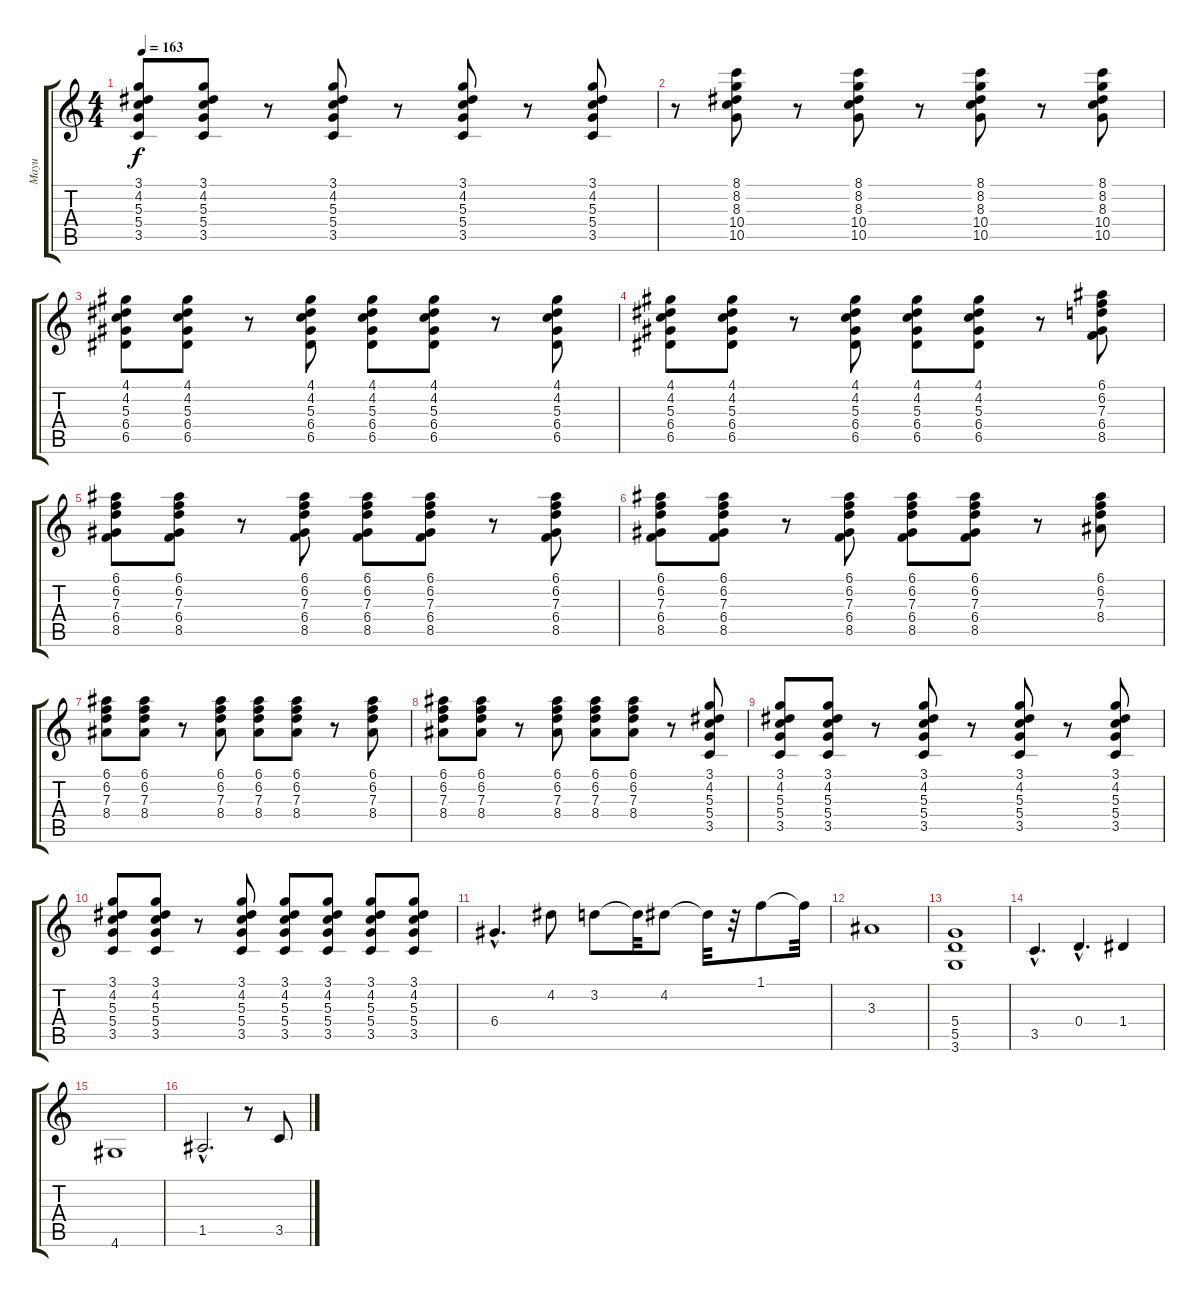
\track ("Mayu" "Mayu") {instrument electricguitarclean}
\staff {score tabs}
\tuning (E4 B3 G3 D3 A2 E2) {hide}
\ts (4 4)
\tempo 163
\clef g2
\ks c
(3.1 4.2 5.3 5.4 3.5).8{dy f} (3.1 4.2 5.3 5.4 3.5).8 r.8 (3.1 4.2 5.3 5.4 3.5).8 r.8 (3.1 4.2 5.3 5.4 3.5).8 r.8 (3.1 4.2 5.3 5.4 3.5).8 |
r.8 (8.1 8.2 8.3 10.4 10.5).8 r.8 (8.1 8.2 8.3 10.4 10.5).8 r.8 (8.1 8.2 8.3 10.4 10.5).8 r.8 (8.1 8.2 8.3 10.4 10.5).8 |
(4.1 4.2 5.3 6.4 6.5).8 (4.1 4.2 5.3 6.4 6.5).8 r.8 (4.1 4.2 5.3 6.4 6.5).8 (4.1 4.2 5.3 6.4 6.5).8 (4.1 4.2 5.3 6.4 6.5).8 r.8 (4.1 4.2 5.3 6.4 6.5).8 |
(4.1 4.2 5.3 6.4 6.5).8 (4.1 4.2 5.3 6.4 6.5).8 r.8 (4.1 4.2 5.3 6.4 6.5).8 (4.1 4.2 5.3 6.4 6.5).8 (4.1 4.2 5.3 6.4 6.5).8 r.8 (6.1 6.2 7.3 6.4 8.5).8 |
(6.1 6.2 7.3 6.4 8.5).8 (6.1 6.2 7.3 6.4 8.5).8 r.8 (6.1 6.2 7.3 6.4 8.5).8 (6.1 6.2 7.3 6.4 8.5).8 (6.1 6.2 7.3 6.4 8.5).8 r.8 (6.1 6.2 7.3 6.4 8.5).8 |
(6.1 6.2 7.3 6.4 8.5).8 (6.1 6.2 7.3 6.4 8.5).8 r.8 (6.1 6.2 7.3 6.4 8.5).8 (6.1 6.2 7.3 6.4 8.5).8 (6.1 6.2 7.3 6.4 8.5).8 r.8 (6.1 6.2 7.3 8.4).8 |
(6.1 6.2 7.3 8.4).8 (6.1 6.2 7.3 8.4).8 r.8 (6.1 6.2 7.3 8.4).8 (6.1 6.2 7.3 8.4).8 (6.1 6.2 7.3 8.4).8 r.8 (6.1 6.2 7.3 8.4).8 |
(6.1 6.2 7.3 8.4).8 (6.1 6.2 7.3 8.4).8 r.8 (6.1 6.2 7.3 8.4).8 (6.1 6.2 7.3 8.4).8 (6.1 6.2 7.3 8.4).8 r.8 (3.1 4.2 5.3 5.4 3.5).8 |
(3.1 4.2 5.3 5.4 3.5).8 (3.1 4.2 5.3 5.4 3.5).8 r.8 (3.1 4.2 5.3 5.4 3.5).8 r.8 (3.1 4.2 5.3 5.4 3.5).8 r.8 (3.1 4.2 5.3 5.4 3.5).8 |
(3.1 4.2 5.3 5.4 3.5).8 (3.1 4.2 5.3 5.4 3.5).8 r.8 (3.1 4.2 5.3 5.4 3.5).8 (3.1 4.2 5.3 5.4 3.5).8 (3.1 4.2 5.3 5.4 3.5).8 (3.1 4.2 5.3 5.4 3.5).8 (3.1 4.2 5.3 5.4 3.5).8 |
6.4{hac}.4{d volume 13 instrument overdrivenguitar} 4.2.8 3.2.8 3.2{t}.32 4.2.8 4.2{t}.32 r.32 1.1.8 1.1{t}.32 |
3.3.1 |
(5.4 5.5 3.6).1 |
3.5{hac}.4{d} 0.4{hac}.4{d} 1.4.4 |
4.6.1 |
1.5{hac}.2{d} r.8 3.5.8
